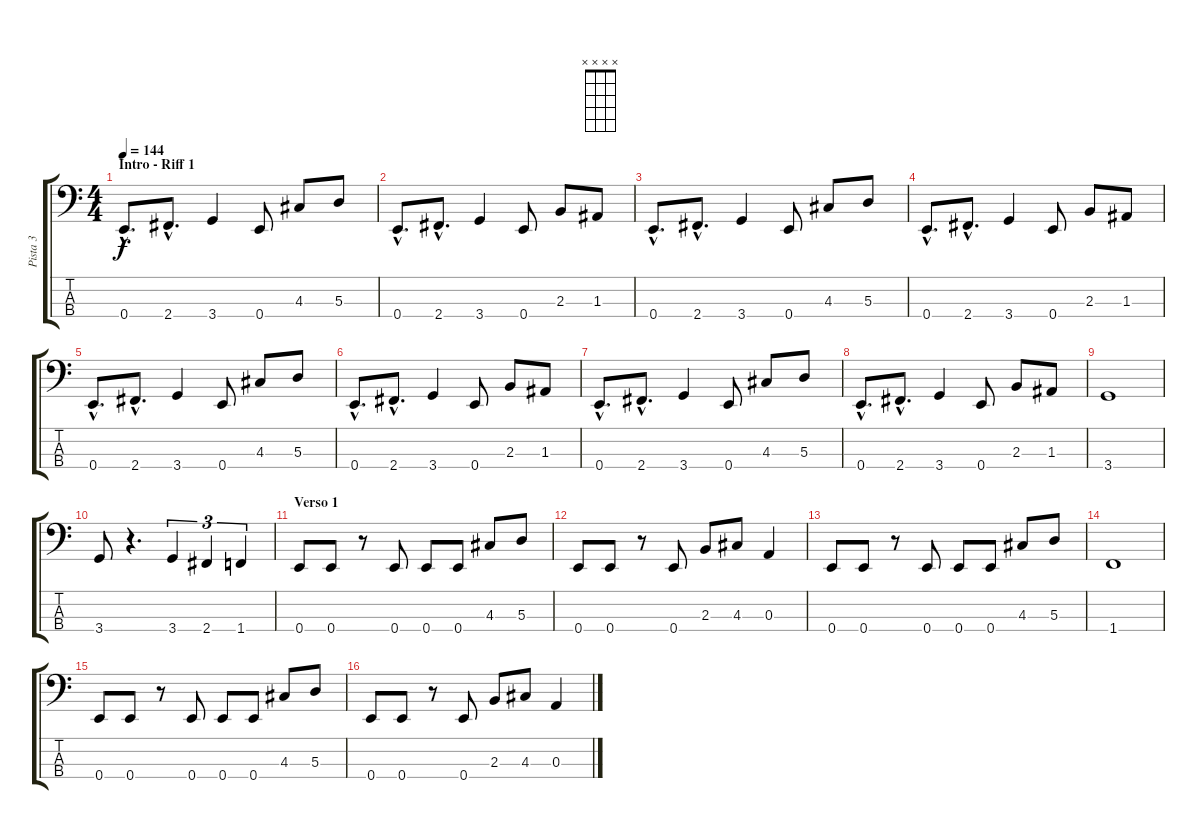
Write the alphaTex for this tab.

\track ("Pista 3" "Pista 3") {instrument electricbassfinger}
\staff {score tabs}
\tuning (G2 D2 A1 E1) {hide}
\chord ("" x x x x) {firstfret 0}
\ts (4 4)
\section ("" "Intro - Riff 1")
\tempo 144
\clef f4
\ks c
0.4{hac}.8{d ch "" dy f instrument electricbassfinger} 2.4{hac}.8{d} 3.4.4 0.4.8 4.3.8 5.3.8 |
0.4{hac}.8{d} 2.4{hac}.8{d} 3.4.4 0.4.8 2.3.8 1.3.8 |
0.4{hac}.8{d} 2.4{hac}.8{d} 3.4.4 0.4.8 4.3.8 5.3.8 |
0.4{hac}.8{d} 2.4{hac}.8{d} 3.4.4 0.4.8 2.3.8 1.3.8 |
0.4{hac}.8{d} 2.4{hac}.8{d} 3.4.4 0.4.8 4.3.8 5.3.8 |
0.4{hac}.8{d} 2.4{hac}.8{d} 3.4.4 0.4.8 2.3.8 1.3.8 |
0.4{hac}.8{d} 2.4{hac}.8{d} 3.4.4 0.4.8 4.3.8 5.3.8 |
0.4{hac}.8{d} 2.4{hac}.8{d} 3.4.4 0.4.8 2.3.8 1.3.8 |
3.4.1 |
3.4.8 r.4{d} 3.4.4{tu (3 2)} 2.4.4{tu (3 2)} 1.4.4{tu (3 2)} |
\section ("" "Verso 1")
0.4.8 0.4.8 r.8 0.4.8 0.4.8 0.4.8 4.3.8 5.3.8 |
0.4.8 0.4.8 r.8 0.4.8 2.3.8 4.3.8 0.3.4 |
0.4.8 0.4.8 r.8 0.4.8 0.4.8 0.4.8 4.3.8 5.3.8 |
1.4.1 |
0.4.8 0.4.8 r.8 0.4.8 0.4.8 0.4.8 4.3.8 5.3.8 |
0.4.8 0.4.8 r.8 0.4.8 2.3.8 4.3.8 0.3.4
